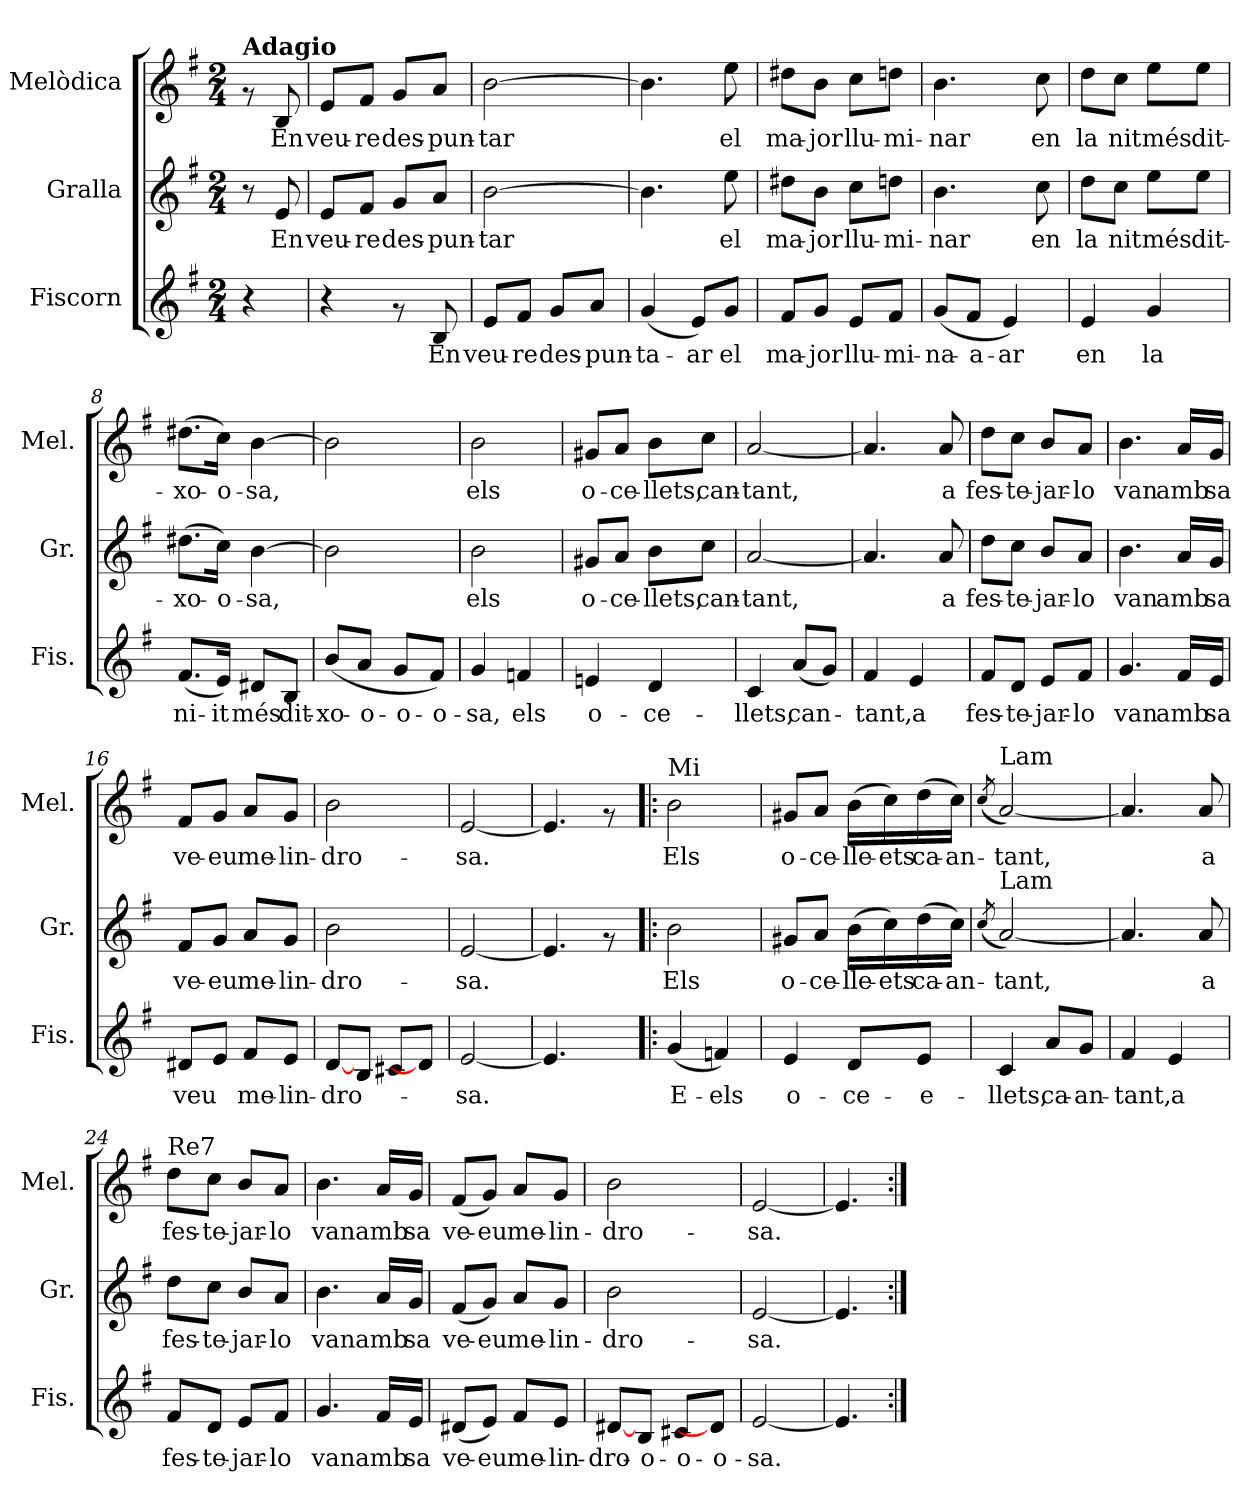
**kern	**text	**kern	**text	**kern	**text
*part3	*part3	*part2	*part2	*part1	*part1
*staff3	*staff3	*staff2	*staff2	*staff1	*staff1
*I"Fiscorn	*	*I"Gralla	*	*I"Melòdica	*
*I'Fis.	*	*I'Gr.	*	*I'Mel.	*
*clefG2	*	*clefG2	*	*clefG2	*
*k[f#]	*	*k[f#]	*	*k[f#]	*
*G:	*	*G:	*	*G:	*
*M2/4	*	*M2/4	*	*M2/4	*
=1	=1	=1	=1	=1	=1
!	!	!	!	!LO:TX:a:B:t=Adagio	!
4r	.	8r	.	8rg	.
!	!	!	!LO:LY:b	!	!LO:LY:b
.	.	8e/	En	8B/	En
=2	=2	=2	=2	=2	=2
!	!	!	!LO:LY:b	!	!LO:LY:b
4r	.	8e/L	veu-	8e/L	veu-
!	!	!	!LO:LY:b	!	!LO:LY:b
.	.	8f#/J	re	8f#/J	re
!	!	!	!LO:LY:b	!	!LO:LY:b
8rg	.	8g/L	des-	8g/L	des-
!	!LO:LY:b	!	!LO:LY:b	!	!LO:LY:b
8B/	En	8a/J	pun-	8a/J	pun-
=3	=3	=3	=3	=3	=3
!	!LO:LY:b	!	!LO:LY:b	!	!LO:LY:b
8e/L	veu-	[2b\	tar	[2b\	tar
!	!LO:LY:b	!	!	!	!
8f#/J	re	.	.	.	.
!	!LO:LY:b	!	!	!	!
8g/L	des-	.	.	.	.
!	!LO:LY:b	!	!	!	!
8a/J	pun-	.	.	.	.
=4	=4	=4	=4	=4	=4
!	!LO:LY:b	!	!	!	!
(<4g/	ta-	4.b\]	.	4.b\]	.
!	!LO:LY:b	!	!	!	!
8e/L)	-ar	.	.	.	.
!	!LO:LY:b	!	!LO:LY:b	!	!LO:LY:b
8g/J	el	8ee\	el	8ee\	el
=5	=5	=5	=5	=5	=5
!	!LO:LY:b	!	!LO:LY:b	!	!LO:LY:b
8f#/L	ma-	8dd#X\L	ma-	8dd#X\L	ma-
!	!LO:LY:b	!	!LO:LY:b	!	!LO:LY:b
8g/J	jor	8b\J	jor	8b\J	jor
!	!LO:LY:b	!	!LO:LY:b	!	!LO:LY:b
8e/L	llu-	8cc\L	llu-	8cc\L	llu-
!	!LO:LY:b	!	!LO:LY:b	!	!LO:LY:b
8f#/J	mi-	8ddn\J	mi-	8ddn\J	mi-
=6	=6	=6	=6	=6	=6
!	!LO:LY:b	!	!LO:LY:b	!	!LO:LY:b
(<8g/L	na-	4.b\	nar	4.b\	nar
!	!LO:LY:b	!	!	!	!
8f#/J	-a-	.	.	.	.
!	!LO:LY:b	!	!	!	!
4e/)	-ar	.	.	.	.
!	!	!	!LO:LY:b	!	!LO:LY:b
.	.	8cc\	en	8cc\	en
=7	=7	=7	=7	=7	=7
!	!LO:LY:b	!	!LO:LY:b	!	!LO:LY:b
4e/	en	8dd\L	la	8dd\L	la
!	!	!	!LO:LY:b	!	!LO:LY:b
.	.	8cc\J	nit	8cc\J	nit
!	!LO:LY:b	!	!LO:LY:b	!	!LO:LY:b
4g/	la	8ee\L	més	8ee\L	més
!	!	!	!LO:LY:b	!	!LO:LY:b
.	.	8ee\J	dit-	8ee\J	dit-
!!LO:LB:g=z
=8	=8	=8	=8	=8	=8
!	!LO:LY:b	!	!LO:LY:b	!	!LO:LY:b
(<8.f#/L	ni-	(>8.dd#X\L	-xo-	(>8.dd#X\L	-xo-
!	!LO:LY:b	!	!LO:LY:b	!	!LO:LY:b
16e/Jk)	-it	16cc\Jk)	-o-	16cc\Jk)	-o-
!	!LO:LY:b	!	!LO:LY:b	!	!LO:LY:b
8d#X/L	més	[4b\	-sa,	[4b\	-sa,
!	!LO:LY:b	!	!	!	!
8B/J	dit-	.	.	.	.
=9	=9	=9	=9	=9	=9
!	!LO:LY:b	!	!LO:LY:b	!	!LO:LY:b
(<8b/L	-xo-	2b\]	.	2b\]	.
!	!LO:LY:b	!	!	!	!
8a/J	-o-	.	.	.	.
!	!LO:LY:b	!	!	!	!
8g/L	-o-	.	.	.	.
!	!LO:LY:b	!	!	!	!
8f#/J)	-o-	.	.	.	.
=10	=10	=10	=10	=10	=10
!	!LO:LY:b	!	!LO:LY:b	!	!LO:LY:b
4g/	-sa,	2b\	els	2b\	els
!	!LO:LY:b	!	!	!	!
4fn/	els	.	.	.	.
=11	=11	=11	=11	=11	=11
!	!LO:LY:b	!	!LO:LY:b	!	!LO:LY:b
4en/	o-	8g#X/L	o-	8g#X/L	o-
!	!	!	!LO:LY:b	!	!LO:LY:b
.	.	8a/J	ce-	8a/J	ce-
!	!LO:LY:b	!	!LO:LY:b	!	!LO:LY:b
4d/	ce-	8b\L	llets,	8b\L	llets,
!	!	!	!LO:LY:b	!	!LO:LY:b
.	.	8cc\J	can-	8cc\J	can-
=12	=12	=12	=12	=12	=12
!	!LO:LY:b	!	!LO:LY:b	!	!LO:LY:b
4c/	llets,	[2a/	tant,	[2a/	tant,
!	!LO:LY:b	!	!	!	!
(<8a/L	can-	.	.	.	.
8g/J)	.	.	.	.	.
=13	=13	=13	=13	=13	=13
!	!LO:LY:b	!	!	!	!
4f#/	tant,	4.a/]	.	4.a/]	.
!	!LO:LY:b	!	!	!	!
4e/	a	.	.	.	.
!	!	!	!LO:LY:b	!	!LO:LY:b
.	.	8a/	a	8a/	a
=14	=14	=14	=14	=14	=14
!	!LO:LY:b	!	!LO:LY:b	!	!LO:LY:b
8f#/L	fes-	8dd\L	fes-	8dd\L	fes-
!	!LO:LY:b	!	!LO:LY:b	!	!LO:LY:b
8d/J	te-	8cc\J	te-	8cc\J	te-
!	!LO:LY:b	!	!LO:LY:b	!	!LO:LY:b
8e/L	jar-	8b/L	jar-	8b/L	jar-
!	!LO:LY:b	!	!LO:LY:b	!	!LO:LY:b
8f#/J	lo	8a/J	lo	8a/J	lo
=15	=15	=15	=15	=15	=15
!	!LO:LY:b	!	!LO:LY:b	!	!LO:LY:b
4.g/	van	4.b\	van	4.b\	van
!	!LO:LY:b	!	!LO:LY:b	!	!LO:LY:b
16f#/LL	amb	16a/LL	amb	16a/LL	amb
!	!LO:LY:b	!	!LO:LY:b	!	!LO:LY:b
16e/JJ	sa	16g/JJ	sa	16g/JJ	sa
!!LO:LB:g=z
=16	=16	=16	=16	=16	=16
!	!LO:LY:b	!	!LO:LY:b	!	!LO:LY:b
8d#X/L	veu	8f#/L	ve-	8f#/L	ve-
!	!	!	!LO:LY:b	!	!LO:LY:b
8e/J	.	8g/J	-eu	8g/J	-eu
!	!LO:LY:b	!	!LO:LY:b	!	!LO:LY:b
8f#/L	me-	8a/L	me-	8a/L	me-
!	!LO:LY:b	!	!LO:LY:b	!	!LO:LY:b
8e/J	lin-	8g/J	lin-	8g/J	lin-
=17	=17	=17	=17	=17	=17
!	!LO:LY:b	!	!LO:LY:b	!	!LO:LY:b
[8d/L	dro-	2b\	dro-	2b\	dro-
8B/J	.	.	.	.	.
8c#X/L	.	.	.	.	.
8d/J]	.	.	.	.	.
=18	=18	=18	=18	=18	=18
!	!LO:LY:b	!	!LO:LY:b	!	!LO:LY:b
[2e/	sa.	[2e/	sa.	[2e/	sa.
=19	=19	=19	=19	=19	=19
4.e/]	.	4.e/]	.	4.e/]	.
8ryy	.	8rg	.	8rg	.
=20!|:	=20!|:	=20!|:	=20!|:	=20!|:	=20!|:
!	!	!	!	!LO:TX:a:t=Mi	!
!	!LO:LY:b	!	!LO:LY:b	!	!LO:LY:b
(<4g/	E-	2b\	Els	2b\	Els
!	!LO:LY:b	!	!	!	!
4fn/)	-els	.	.	.	.
=21	=21	=21	=21	=21	=21
!	!LO:LY:b	!	!LO:LY:b	!	!LO:LY:b
4e/	o-	8g#X/L	o-	8g#X/L	o-
!	!	!	!LO:LY:b	!	!LO:LY:b
.	.	8a/J	ce-	8a/J	ce-
!	!LO:LY:b	!	!LO:LY:b	!	!LO:LY:b
8d/L	ce-	(>16b\LL	-lle-	(>16b\LL	-lle-
!	!	!	!LO:LY:b	!	!LO:LY:b
.	.	16cc\)	-ets	16cc\)	-ets
!	!LO:LY:b	!	!LO:LY:b	!	!LO:LY:b
8e/J	-e-	(>16dd\	ca-	(>16dd\	ca-
!	!	!	!LO:LY:b	!	!LO:LY:b
.	.	16cc\JJ)	-an-	16cc\JJ)	-an-
=22	=22	=22	=22	=22	=22
.	.	(<8qcc/	.	(<8qcc/	.
!	!	!	!	!LO:TX:a:t=Lam	!
!	!	!LO:TX:a:t=Lam	!	!	!
!	!LO:LY:b	!	!LO:LY:b	!	!LO:LY:b
4c/	-llets,	[2a/)	-tant,	[2a/)	-tant,
!	!LO:LY:b	!	!	!	!
8a/L	ca-	.	.	.	.
!	!LO:LY:b	!	!	!	!
8g/J	-an-	.	.	.	.
=23	=23	=23	=23	=23	=23
!	!LO:LY:b	!	!	!	!
4f#/	-tant,	4.a/]	.	4.a/]	.
!	!LO:LY:b	!	!	!	!
4e/	a	.	.	.	.
!	!	!	!LO:LY:b	!	!LO:LY:b
.	.	8a/	a	8a/	a
!!LO:LB:g=z
=24	=24	=24	=24	=24	=24
!	!	!	!	!LO:TX:a:t=Re7	!
!	!LO:LY:b	!	!LO:LY:b	!	!LO:LY:b
8f#/L	fes-	8dd\L	fes-	8dd\L	fes-
!	!LO:LY:b	!	!LO:LY:b	!	!LO:LY:b
8d/J	te-	8cc\J	te-	8cc\J	te-
!	!LO:LY:b	!	!LO:LY:b	!	!LO:LY:b
8e/L	jar-	8b/L	jar-	8b/L	jar-
!	!LO:LY:b	!	!LO:LY:b	!	!LO:LY:b
8f#/J	lo	8a/J	lo	8a/J	lo
=25	=25	=25	=25	=25	=25
!	!LO:LY:b	!	!LO:LY:b	!	!LO:LY:b
4.g/	van	4.b\	van	4.b\	van
!	!LO:LY:b	!	!LO:LY:b	!	!LO:LY:b
16f#/LL	amb	16a/LL	amb	16a/LL	amb
!	!LO:LY:b	!	!LO:LY:b	!	!LO:LY:b
16e/JJ	sa	16g/JJ	sa	16g/JJ	sa
=26	=26	=26	=26	=26	=26
!	!LO:LY:b	!	!LO:LY:b	!	!LO:LY:b
(<8d#X/L	ve-	(<8f#/L	ve-	(<8f#/L	ve-
!	!LO:LY:b	!	!LO:LY:b	!	!LO:LY:b
8e/J)	-eu	8g/J)	-eu	8g/J)	-eu
!	!LO:LY:b	!	!LO:LY:b	!	!LO:LY:b
8f#/L	me-	8a/L	me-	8a/L	me-
!	!LO:LY:b	!	!LO:LY:b	!	!LO:LY:b
8e/J	lin-	8g/J	lin-	8g/J	lin-
=27	=27	=27	=27	=27	=27
!	!LO:LY:b	!	!LO:LY:b	!	!LO:LY:b
[8d#X/L	dro-	2b\	dro-	2b\	dro-
!	!LO:LY:b	!	!	!	!
8B/J	-o-	.	.	.	.
!	!LO:LY:b	!	!	!	!
8c#X/L	-o-	.	.	.	.
!	!LO:LY:b	!	!	!	!
8d#/J]	-o-	.	.	.	.
=28	=28	=28	=28	=28	=28
!	!LO:LY:b	!	!LO:LY:b	!	!LO:LY:b
[2e/	-sa.	[2e/	sa.	[2e/	sa.
=29	=29	=29	=29	=29	=29
4.e/]	.	4.e/]	.	4.e/]	.
=:|!	=:|!	=:|!	=:|!	=:|!	=:|!
*-	*-	*-	*-	*-	*-
